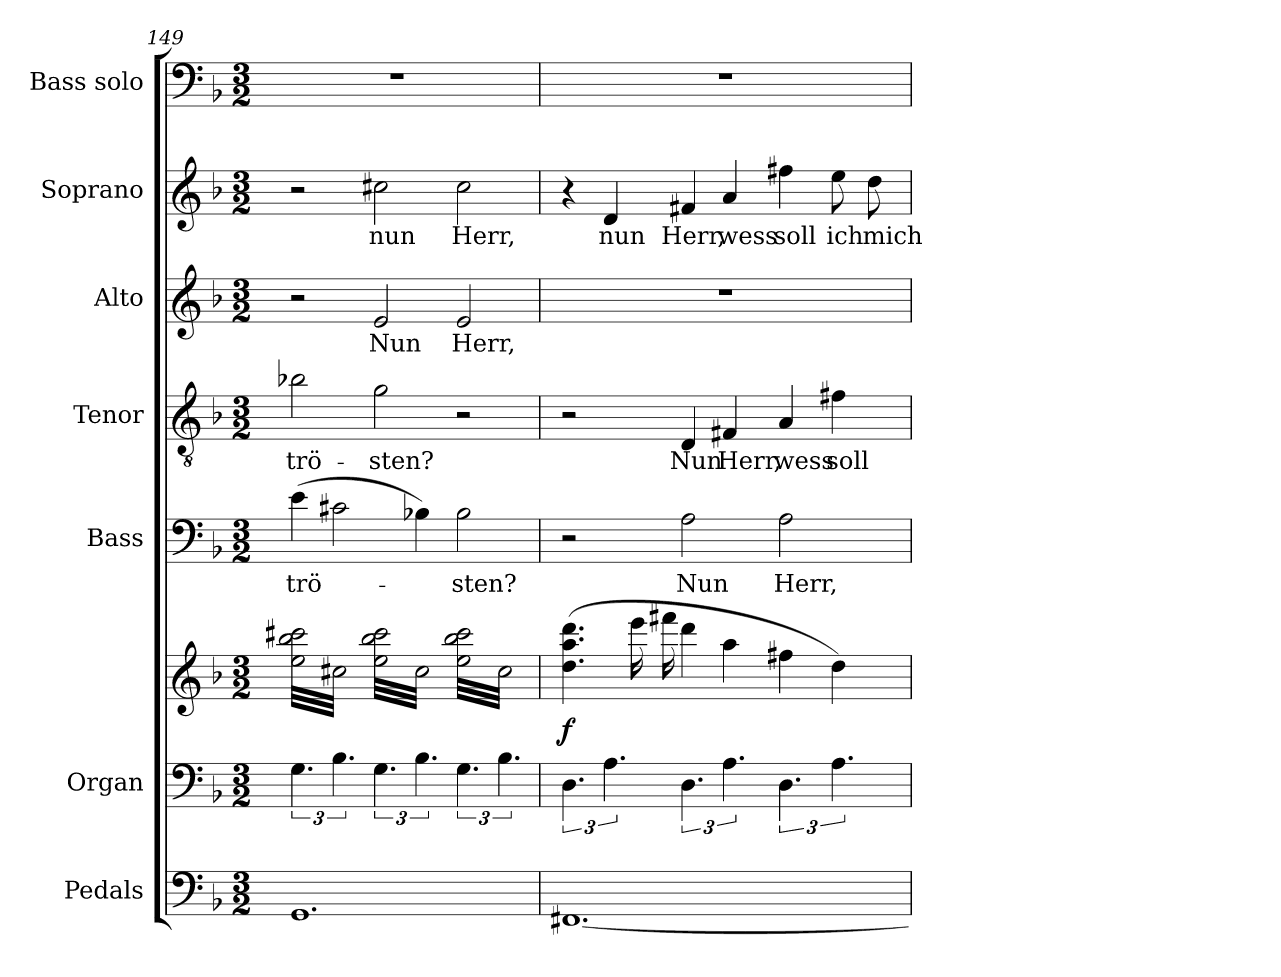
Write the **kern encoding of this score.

**kern	**kern	**kern	**dynam	**kern	**text	**kern	**text	**kern	**text	**kern	**text	**kern
*part7	*part6	*part6	*part6	*part5	*part5	*part4	*part4	*part3	*part3	*part2	*part2	*part1
*staff8	*staff7	*staff6	*staff6/7	*staff5	*staff5	*staff4	*staff4	*staff3	*staff3	*staff2	*staff2	*staff1
*I"Pedals	*I"Organ	*	*	*I"Bass	*	*I"Tenor	*	*I"Alto	*	*I"Soprano	*	*I"Bass solo
*I'Ped.	*I'Org.	*	*	*I'B.	*	*I'T.	*	*I'A.	*	*I'S.	*	*
!!LO:LB:g=z
*clefF4	*clefF4	*clefG2	*	*clefF4	*	*clefGv2	*	*clefG2	*	*clefG2	*	*clefF4
*	*	*	*	*	*	*ITrd7c12	*	*	*	*	*	*
*k[b-]	*k[b-]	*k[b-]	*	*k[b-]	*	*k[b-]	*	*k[b-]	*	*k[b-]	*	*k[b-]
*d:	*d:	*d:	*	*d:	*	*d:	*	*d:	*	*d:	*	*d:
*M3/2	*M3/2	*M3/2	*	*M3/2	*	*M3/2	*	*M3/2	*	*M3/2	*	*M3/2
=149	=149	=149	=149	=149	=149	=149	=149	=149	=149	=149	=149	=149
!	!	!	!	!	!LO:LY:b:color=#000000	!	!	!	!	!	!	!
!	!	!	!	!	!	!	!LO:LY:b:color=#000000	!	!	!	!	!LO:N:vis=1
*	*	*tremolo	*	*	*	*	*	*	*	*	*	*
1.GGi	6.Gi\	32eei\ 32bb-i 32ccc#XiLLL	.	(4ei\	trö-	2B-Xi\	trö-	2r	.	2r	.	1.r
.	.	32cc#Xi\	.	.	.	.	.	.	.	.	.	.
.	.	32eei\ 32bb-i 32ccc#Xi	.	.	.	.	.	.	.	.	.	.
.	.	32cc#Xi\	.	.	.	.	.	.	.	.	.	.
.	.	32eei\ 32bb-i 32ccc#Xi	.	.	.	.	.	.	.	.	.	.
.	.	32cc#Xi\	.	.	.	.	.	.	.	.	.	.
.	.	32eei\ 32bb-i 32ccc#Xi	.	.	.	.	.	.	.	.	.	.
.	.	32cc#Xi\	.	.	.	.	.	.	.	.	.	.
.	6.B-i\	32eei\ 32bb-i 32ccc#Xi	.	2c#Xi\	.	.	.	.	.	.	.	.
.	.	32cc#Xi\	.	.	.	.	.	.	.	.	.	.
.	.	32eei\ 32bb-i 32ccc#Xi	.	.	.	.	.	.	.	.	.	.
.	.	32cc#Xi\	.	.	.	.	.	.	.	.	.	.
.	.	32eei\ 32bb-i 32ccc#Xi	.	.	.	.	.	.	.	.	.	.
.	.	32cc#Xi\	.	.	.	.	.	.	.	.	.	.
.	.	32eei\ 32bb-i 32ccc#Xi	.	.	.	.	.	.	.	.	.	.
.	.	32cc#Xi\JJJ	.	.	.	.	.	.	.	.	.	.
!	!	!	!	!	!	!	!LO:LY:b:color=#000000	!	!	!	!	!
!	!	!	!	!	!	!	!	!	!LO:LY:b:color=#000000	!	!	!
!	!	!	!	!	!	!	!	!	!	!	!LO:LY:b:color=#000000	!
.	6.Gi\	32eei\ 32bb-i 32ccc#iLLL	.	.	.	2Gi\	-sten?	2ei/	Nun	2cc#Xi\	nun	.
.	.	32cc#i\	.	.	.	.	.	.	.	.	.	.
.	.	32eei\ 32bb-i 32ccc#i	.	.	.	.	.	.	.	.	.	.
.	.	32cc#i\	.	.	.	.	.	.	.	.	.	.
.	.	32eei\ 32bb-i 32ccc#i	.	.	.	.	.	.	.	.	.	.
.	.	32cc#i\	.	.	.	.	.	.	.	.	.	.
.	.	32eei\ 32bb-i 32ccc#i	.	.	.	.	.	.	.	.	.	.
.	.	32cc#i\	.	.	.	.	.	.	.	.	.	.
.	6.B-i\	32eei\ 32bb-i 32ccc#i	.	4B-Xi\)	.	.	.	.	.	.	.	.
.	.	32cc#i\	.	.	.	.	.	.	.	.	.	.
.	.	32eei\ 32bb-i 32ccc#i	.	.	.	.	.	.	.	.	.	.
.	.	32cc#i\	.	.	.	.	.	.	.	.	.	.
.	.	32eei\ 32bb-i 32ccc#i	.	.	.	.	.	.	.	.	.	.
.	.	32cc#i\	.	.	.	.	.	.	.	.	.	.
.	.	32eei\ 32bb-i 32ccc#i	.	.	.	.	.	.	.	.	.	.
.	.	32cc#i\JJJ	.	.	.	.	.	.	.	.	.	.
!	!	!	!	!	!LO:LY:b:color=#000000	!	!	!	!	!	!	!
!	!	!	!	!	!	!	!	!	!LO:LY:b:color=#000000	!	!	!
!	!	!	!	!	!	!	!	!	!	!	!LO:LY:b:color=#000000	!
.	6.Gi\	32eei\ 32bb-i 32ccc#iLLL	.	2B-i\	-sten?	2r	.	2ei/	Herr,	2cc#i\	Herr,	.
.	.	32cc#i\	.	.	.	.	.	.	.	.	.	.
.	.	32eei\ 32bb-i 32ccc#i	.	.	.	.	.	.	.	.	.	.
.	.	32cc#i\	.	.	.	.	.	.	.	.	.	.
.	.	32eei\ 32bb-i 32ccc#i	.	.	.	.	.	.	.	.	.	.
.	.	32cc#i\	.	.	.	.	.	.	.	.	.	.
.	.	32eei\ 32bb-i 32ccc#i	.	.	.	.	.	.	.	.	.	.
.	.	32cc#i\	.	.	.	.	.	.	.	.	.	.
.	6.B-i\	32eei\ 32bb-i 32ccc#i	.	.	.	.	.	.	.	.	.	.
.	.	32cc#i\	.	.	.	.	.	.	.	.	.	.
.	.	32eei\ 32bb-i 32ccc#i	.	.	.	.	.	.	.	.	.	.
.	.	32cc#i\	.	.	.	.	.	.	.	.	.	.
.	.	32eei\ 32bb-i 32ccc#i	.	.	.	.	.	.	.	.	.	.
.	.	32cc#i\	.	.	.	.	.	.	.	.	.	.
.	.	32eei\ 32bb-i 32ccc#i	.	.	.	.	.	.	.	.	.	.
.	.	32cc#i\JJJ	.	.	.	.	.	.	.	.	.	.
*	*	*Xtremolo	*	*	*	*	*	*	*	*	*	*
=150	=150	=150	=150	=150	=150	=150	=150	=150	=150	=150	=150	=150
!	!	!	!	!	!	!	!	!LO:N:vis=1	!	!	!	!LO:N:vis=1
[1.FF#Xi	6.Di\	(4.ddi\ 4.aai 4.dddi	f	2r	.	2r	.	1.r	.	4r	.	1.r
.	.	.	.	.	.	.	.	.	.	.	.	.
.	.	.	.	.	.	.	.	.	.	.	.	.
.	.	.	.	.	.	.	.	.	.	.	.	.
.	.	.	.	.	.	.	.	.	.	.	.	.
.	.	.	.	.	.	.	.	.	.	.	.	.
.	.	.	.	.	.	.	.	.	.	.	.	.
.	.	.	.	.	.	.	.	.	.	.	.	.
!	!	!	!	!	!	!	!	!	!	!	!LO:LY:b:color=#000000	!
.	6.Ai\	.	.	.	.	.	.	.	.	4di/	nun	.
.	.	16eeei\	.	.	.	.	.	.	.	.	.	.
.	.	16fff#Xi\	.	.	.	.	.	.	.	.	.	.
!	!	!	!	!	!LO:LY:b:color=#000000	!	!	!	!	!	!	!
!	!	!	!	!	!	!	!LO:LY:b:color=#000000	!	!	!	!	!
!	!	!	!	!	!	!	!	!	!	!	!LO:LY:b:color=#000000	!
.	6.Di\	4dddi\	.	2Ai\	Nun	4DDi/	Nun	.	.	4f#Xi/	Herr,	.
!	!	!	!	!	!	!	!LO:LY:b:color=#000000	!	!	!	!	!
!	!	!	!	!	!	!	!	!	!	!	!LO:LY:b:color=#000000	!
.	6.Ai\	4aai\	.	.	.	4FF#Xi/	Herr,	.	.	4ai/	wess	.
!	!	!	!	!	!LO:LY:b:color=#000000	!	!	!	!	!	!	!
!	!	!	!	!	!	!	!LO:LY:b:color=#000000	!	!	!	!	!
!	!	!	!	!	!	!	!	!	!	!	!LO:LY:b:color=#000000	!
.	6.Di\	4ff#Xi\	.	2Ai\	Herr,	4AAi/	wess	.	.	4ff#Xi\	soll	.
!	!	!	!	!	!	!	!LO:LY:b:color=#000000	!	!	!	!	!
!	!	!	!	!	!	!	!	!	!	!	!LO:LY:b:color=#000000	!
.	6.Ai\	4ddi\)	.	.	.	4F#Xi\	soll	.	.	8eei\	ich	.
!	!	!	!	!	!	!	!	!	!	!	!LO:LY:b:color=#000000	!
.	.	.	.	.	.	.	.	.	.	8ddi\	mich	.
=	=	=	=	=	=	=	=	=	=	=	=	=
*-	*-	*-	*-	*-	*-	*-	*-	*-	*-	*-	*-	*-
